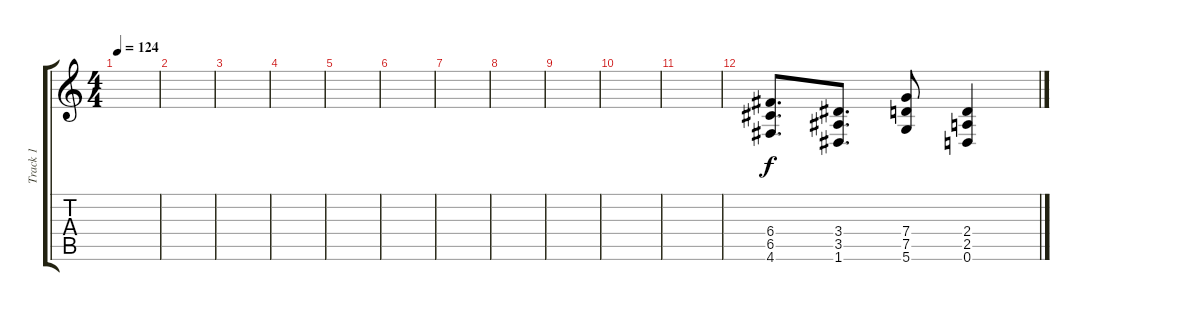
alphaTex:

\track ("Track 1" "Track 1") {instrument distortionguitar}
\staff {score tabs}
\tuning (D4 A3 F3 C3 G2 D2) {hide}
\ts (4 4)
\tempo 124
\clef g2
\ks c
|
|
|
|
|
|
|
|
|
|
|
(6.4 6.5 4.6).8{d} (3.4 3.5 1.6).8{d} (7.4 7.5 5.6).8 (2.4 2.5 0.6).4
